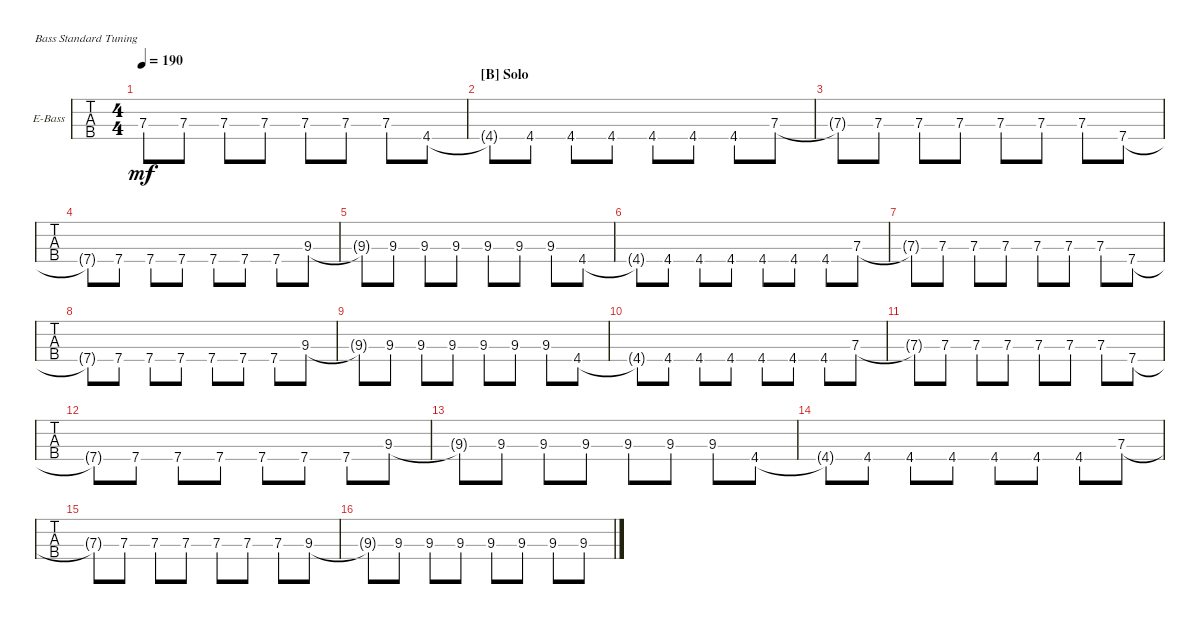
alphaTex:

\defaultSystemsLayout 4
\bracketExtendMode groupsimilarinstruments
\firstSystemTrackNameOrientation horizontal
\otherSystemsTrackNameOrientation horizontal
\track ("Akshay" "E-Bass") {instrument electricbassfinger}
\staff {tabs}
\tuning (G2 D2 A1 E1)
\ts (4 4)
\tempo 190
\clef f4
\ks c
7.3{t}.8{dy mf} 7.3.8 7.3.8 7.3.8 7.3.8 7.3.8 7.3.8 4.4.8 |
\section ("B" "Solo")
4.4{t}.8 4.4.8 4.4.8 4.4.8 4.4.8 4.4.8 4.4.8 7.3.8 |
7.3{t}.8 7.3.8 7.3.8 7.3.8 7.3.8 7.3.8 7.3.8 7.4.8 |
7.4{t}.8 7.4.8 7.4.8 7.4.8 7.4.8 7.4.8 7.4.8 9.3.8 |
9.3{t}.8 9.3.8 9.3.8 9.3.8 9.3.8 9.3.8 9.3.8 4.4.8 |
4.4{t}.8 4.4.8 4.4.8 4.4.8 4.4.8 4.4.8 4.4.8 7.3.8 |
7.3{t}.8 7.3.8 7.3.8 7.3.8 7.3.8 7.3.8 7.3.8 7.4.8 |
7.4{t}.8 7.4.8 7.4.8 7.4.8 7.4.8 7.4.8 7.4.8 9.3.8 |
9.3{t}.8 9.3.8 9.3.8 9.3.8 9.3.8 9.3.8 9.3.8 4.4.8 |
4.4{t}.8 4.4.8 4.4.8 4.4.8 4.4.8 4.4.8 4.4.8 7.3.8 |
7.3{t}.8 7.3.8 7.3.8 7.3.8 7.3.8 7.3.8 7.3.8 7.4.8 |
7.4{t}.8 7.4.8 7.4.8 7.4.8 7.4.8 7.4.8 7.4.8 9.3.8 |
9.3{t}.8 9.3.8 9.3.8 9.3.8 9.3.8 9.3.8 9.3.8 4.4.8 |
4.4{t}.8 4.4.8 4.4.8 4.4.8 4.4.8 4.4.8 4.4.8 7.3.8 |
7.3{t}.8 7.3.8 7.3.8 7.3.8 7.3.8 7.3.8 7.3.8 9.3.8 |
9.3{t}.8 9.3.8 9.3.8 9.3.8 9.3.8 9.3.8 9.3.8 9.3.8
